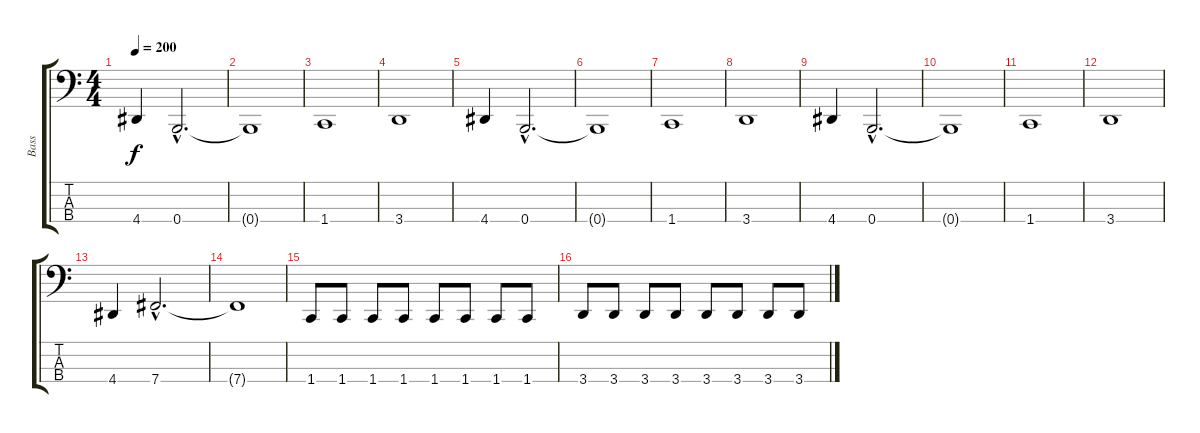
\track ("Bass" "Bass") {instrument electricbassfinger}
\staff {score tabs}
\tuning (D2 A1 E1 B0) {hide}
\ts (4 4)
\tempo 200
\clef f4
\ks c
4.4.4{dy f} 0.4{hac}.2{d} |
0.4{t}.1 |
1.4.1 |
3.4.1 |
4.4.4 0.4{hac}.2{d} |
0.4{t}.1 |
1.4.1 |
3.4.1 |
4.4.4 0.4{hac}.2{d} |
0.4{t}.1 |
1.4.1 |
3.4.1 |
4.4.4 7.4{hac}.2{d} |
7.4{t}.1 |
1.4.8 1.4.8 1.4.8 1.4.8 1.4.8 1.4.8 1.4.8 1.4.8 |
3.4.8 3.4.8 3.4.8 3.4.8 3.4.8 3.4.8 3.4.8 3.4.8
